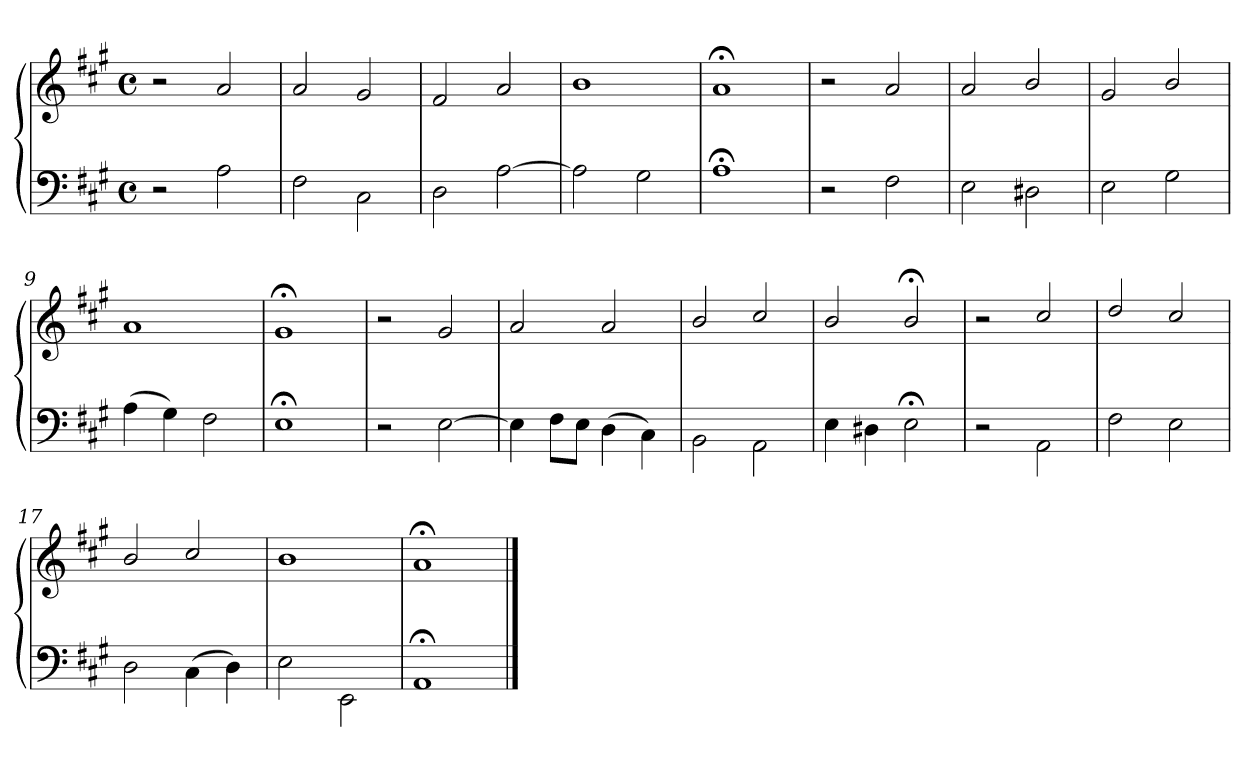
**kern	**kern
*part1	*part1
*staff2	*staff1
*clefF4	*clefG2
*k[f#c#g#]	*k[f#c#g#]
*M4/4	*M4/4
*met(c)	*met(c)
=1	=1
2r	2r
2A\	2a/
=2	=2
2F#\	2a/
2C#\	2g#/
=3	=3
2D\	2f#/
[2A\	2a/
=4	=4
2A\]	1b/
2G#\	.
=5	=5
1A;\	1a;</
=6	=6
2r	2r
2F#\	2a/
=7	=7
2E\	2a/
2D#X\	2b/
=8	=8
2E\	2g#/
2G#\	2b/
=9	=9
(4A\	1a/
4G#\)	.
2F#\	.
=10	=10
1E;\	1g#;</
!!LO:LB:g=z
=11	=11
2r	2r
[2E\	2g#/
=12	=12
4E\]	2a/
8F#L	.
8EJ	.
(4D\	2a/
4C#\)	.
=13	=13
2BB\	2b/
2AA\	2cc#/
=14	=14
4E\	2b/
4D#X\	.
2E;\	2b;</
=15	=15
2r	2r
2AA\	2cc#/
=16	=16
2F#\	2dd/
2E\	2cc#/
=17	=17
2D\	2b/
(4C#\	2cc#/
4D\)	.
=18	=18
2E\	1b/
2EE\	.
=19	=19
1AA;\	1a;</
==	==
*-	*-
